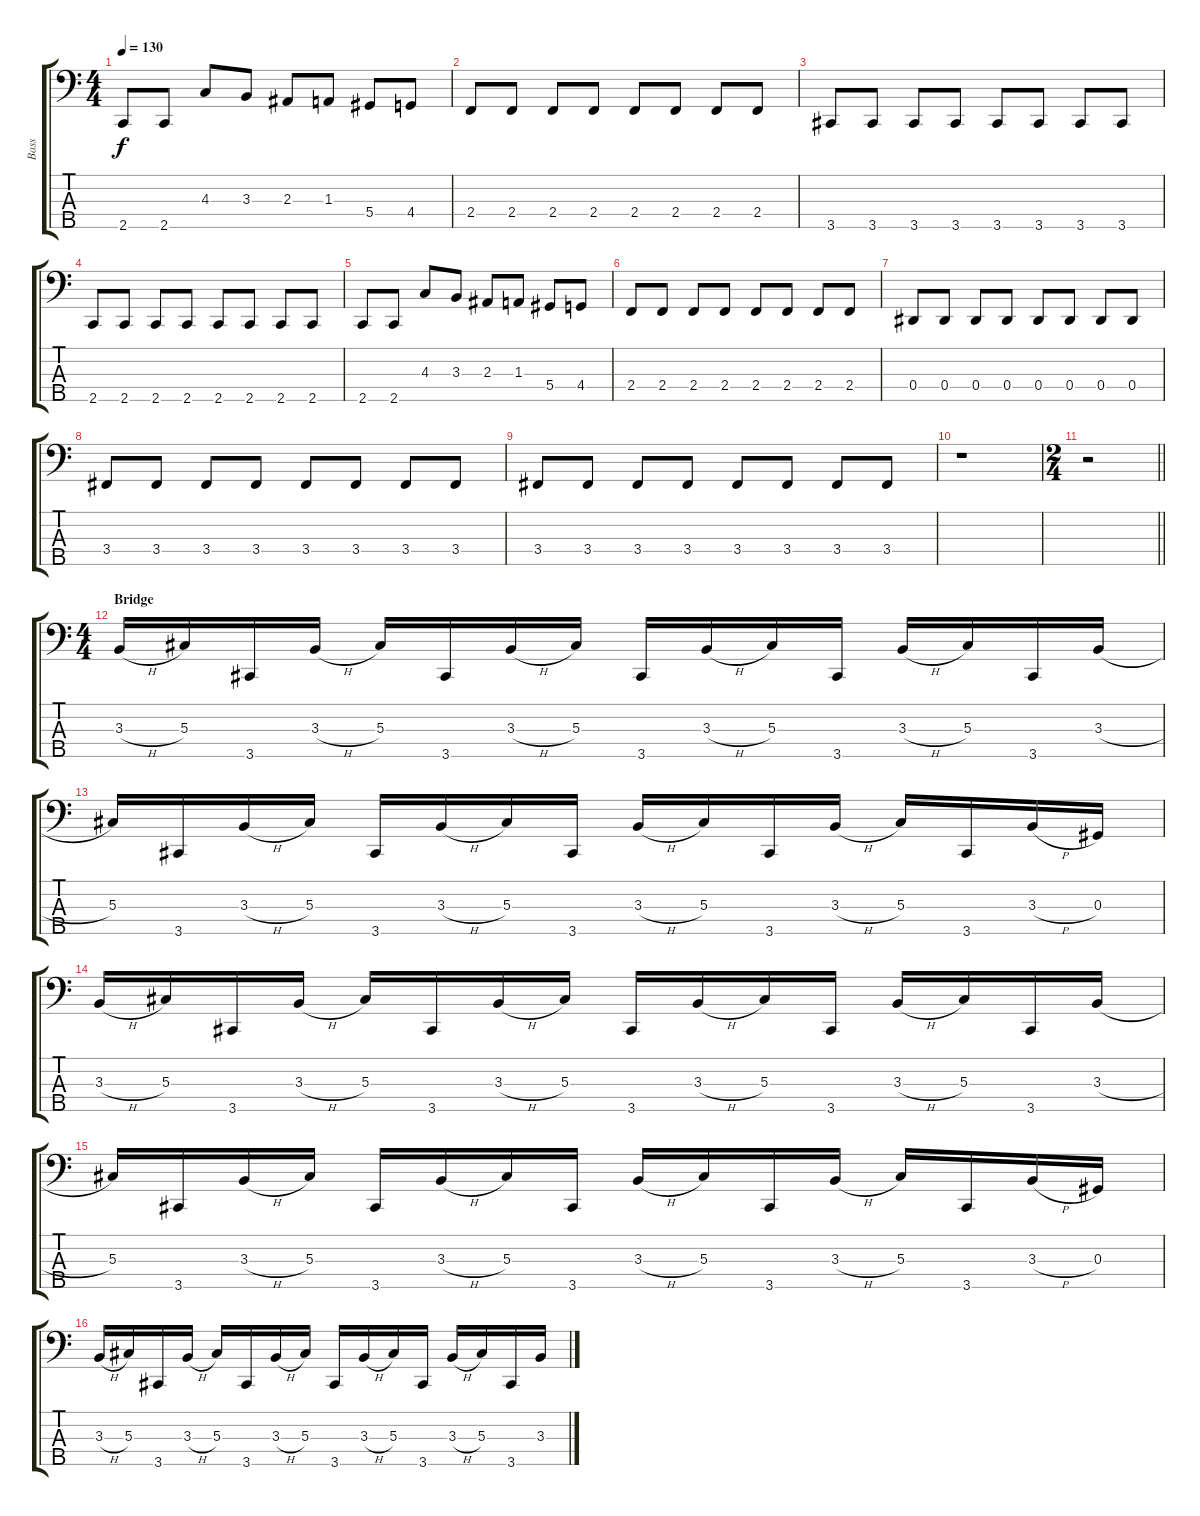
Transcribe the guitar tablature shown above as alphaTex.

\track ("Bass" "Bass") {instrument electricbassfinger}
\staff {score tabs}
\tuning (Gb2 Db2 Ab1 Eb1 Bb0) {hide}
\ts (4 4)
\tempo 130
\clef f4
\ks c
2.5.8{dy f} 2.5.8 4.3.8 3.3.8 2.3.8 1.3.8 5.4.8 4.4.8 |
2.4.8 2.4.8 2.4.8 2.4.8 2.4.8 2.4.8 2.4.8 2.4.8 |
3.5.8 3.5.8 3.5.8 3.5.8 3.5.8 3.5.8 3.5.8 3.5.8 |
2.5.8 2.5.8 2.5.8 2.5.8 2.5.8 2.5.8 2.5.8 2.5.8 |
2.5.8 2.5.8 4.3.8 3.3.8 2.3.8 1.3.8 5.4.8 4.4.8 |
2.4.8 2.4.8 2.4.8 2.4.8 2.4.8 2.4.8 2.4.8 2.4.8 |
0.4.8 0.4.8 0.4.8 0.4.8 0.4.8 0.4.8 0.4.8 0.4.8 |
3.4.8 3.4.8 3.4.8 3.4.8 3.4.8 3.4.8 3.4.8 3.4.8 |
3.4.8 3.4.8 3.4.8 3.4.8 3.4.8 3.4.8 3.4.8 3.4.8 |
r.1 |
\ts (2 4)
\barLineRight lightlight
r.2 |
\ts (4 4)
\section ("" "Bridge")
3.3{h}.16 5.3.16 3.5.16 3.3{h}.16 5.3.16 3.5.16 3.3{h}.16 5.3.16 3.5.16 3.3{h}.16 5.3.16 3.5.16 3.3{h}.16 5.3.16 3.5.16 3.3{h}.16 |
5.3.16 3.5.16 3.3{h}.16 5.3.16 3.5.16 3.3{h}.16 5.3.16 3.5.16 3.3{h}.16 5.3.16 3.5.16 3.3{h}.16 5.3.16 3.5.16 3.3{h}.16 0.3.16 |
3.3{h}.16 5.3.16 3.5.16 3.3{h}.16 5.3.16 3.5.16 3.3{h}.16 5.3.16 3.5.16 3.3{h}.16 5.3.16 3.5.16 3.3{h}.16 5.3.16 3.5.16 3.3{h}.16 |
5.3.16 3.5.16 3.3{h}.16 5.3.16 3.5.16 3.3{h}.16 5.3.16 3.5.16 3.3{h}.16 5.3.16 3.5.16 3.3{h}.16 5.3.16 3.5.16 3.3{h}.16 0.3.16 |
3.3{h}.16 5.3.16 3.5.16 3.3{h}.16 5.3.16 3.5.16 3.3{h}.16 5.3.16 3.5.16 3.3{h}.16 5.3.16 3.5.16 3.3{h}.16 5.3.16 3.5.16 3.3{h}.16
